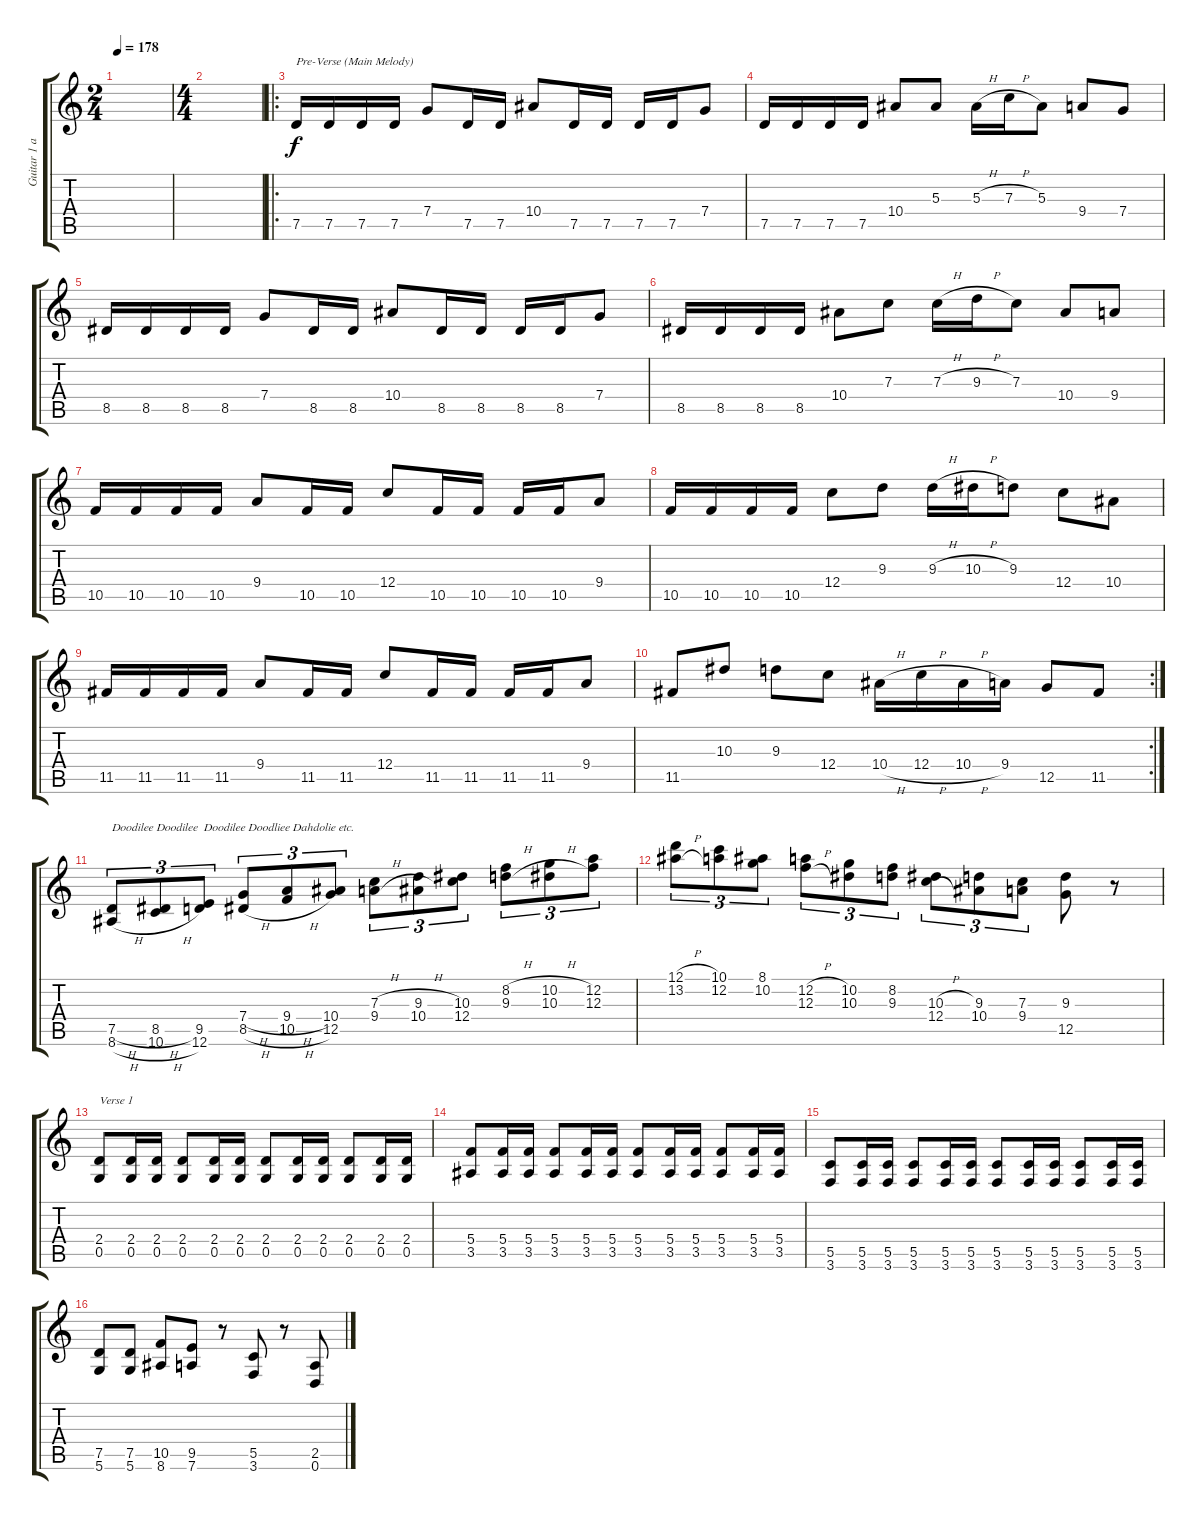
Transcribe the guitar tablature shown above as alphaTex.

\track ("Guitar 1 and 2" "Guitar 1 a") {instrument distortionguitar}
\staff {score tabs}
\tuning (D4 A3 F3 C3 G2 D2) {hide}
\ts (2 4)
\tempo 178
\clef g2
\ks c
|
\ts (4 4)
|
\ro
7.5.16{txt "Pre-Verse (Main Melody)"} 7.5.16 7.5.16 7.5.16 7.4.8 7.5.16 7.5.16 10.4.8 7.5.16 7.5.16 7.5.16 7.5.16 7.4.8 |
7.5.16 7.5.16 7.5.16 7.5.16 10.4.8 5.3.8 5.3{h}.16 7.3{h}.16 5.3.8 9.4.8 7.4.8 |
8.5.16 8.5.16 8.5.16 8.5.16 7.4.8 8.5.16 8.5.16 10.4.8 8.5.16 8.5.16 8.5.16 8.5.16 7.4.8 |
8.5.16 8.5.16 8.5.16 8.5.16 10.4.8 7.3.8 7.3{h}.16 9.3{h}.16 7.3.8 10.4.8 9.4.8 |
10.5.16 10.5.16 10.5.16 10.5.16 9.4.8 10.5.16 10.5.16 12.4.8 10.5.16 10.5.16 10.5.16 10.5.16 9.4.8 |
10.5.16 10.5.16 10.5.16 10.5.16 12.4.8 9.3.8 9.3{h}.16 10.3{h}.16 9.3.8 12.4.8 10.4.8 |
11.5.16 11.5.16 11.5.16 11.5.16 9.4.8 11.5.16 11.5.16 12.4.8 11.5.16 11.5.16 11.5.16 11.5.16 9.4.8 |
\rc 2
11.5.8 10.3.8 9.3.8 12.4.8 10.4{h}.16 12.4{h}.16 10.4{h}.16 9.4.16 12.5.8 11.5.8 |
(7.5{h} 8.6{h}).8{tu (3 2) txt "Doodilee Doodilee  Doodilee Doodliee Dahdolie etc."} (8.5{h} 10.6{h}).8{tu (3 2)} (9.5 12.6).8{tu (3 2)} (7.4{h} 8.5{h}).8{tu (3 2)} (9.4{h} 10.5{h}).8{tu (3 2)} (10.4 12.5).8{tu (3 2)} (7.3{h} 9.4{h}).8{tu (3 2)} (9.3{h} 10.4{h}).8{tu (3 2)} (10.3 12.4).8{tu (3 2)} (8.2{h} 9.3{h}).8{tu (3 2)} (10.2{h} 10.3{h}).8{tu (3 2)} (12.2 12.3).8{tu (3 2)} |
(12.1{h} 13.2{h}).8{tu (3 2)} (10.1 12.2).8{tu (3 2)} (8.1 10.2).8{tu (3 2)} (12.2{h} 12.3{h}).8{tu (3 2)} (10.2 10.3).8{tu (3 2)} (8.2 9.3).8{tu (3 2)} (10.3{h} 12.4{h}).8{tu (3 2)} (9.3 10.4).8{tu (3 2)} (7.3 9.4).8{tu (3 2)} (9.3 12.5).8 r.8 |
(2.4 0.5).8{txt "Verse 1"} (2.4 0.5).16 (2.4 0.5).16 (2.4 0.5).8 (2.4 0.5).16 (2.4 0.5).16 (2.4 0.5).8 (2.4 0.5).16 (2.4 0.5).16 (2.4 0.5).8 (2.4 0.5).16 (2.4 0.5).16 |
(5.4 3.5).8 (5.4 3.5).16 (5.4 3.5).16 (5.4 3.5).8 (5.4 3.5).16 (5.4 3.5).16 (5.4 3.5).8 (5.4 3.5).16 (5.4 3.5).16 (5.4 3.5).8 (5.4 3.5).16 (5.4 3.5).16 |
(5.5 3.6).8 (5.5 3.6).16 (5.5 3.6).16 (5.5 3.6).8 (5.5 3.6).16 (5.5 3.6).16 (5.5 3.6).8 (5.5 3.6).16 (5.5 3.6).16 (5.5 3.6).8 (5.5 3.6).16 (5.5 3.6).16 |
(7.5 5.6).8 (7.5 5.6).8 (10.5 8.6).8 (9.5 7.6).8 r.8 (5.5 3.6).8 r.8 (2.5 0.6).8
